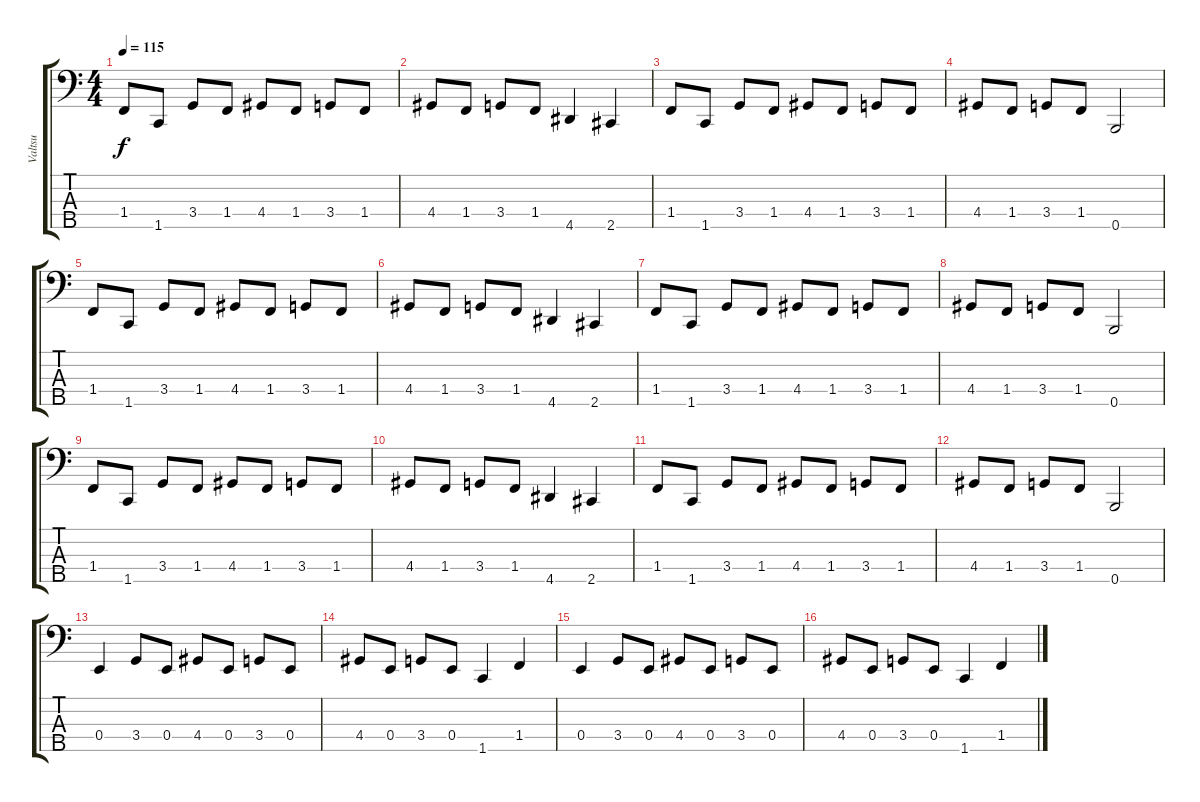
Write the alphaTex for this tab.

\track ("Valtsu" "Valtsu") {instrument slapbass2}
\staff {score tabs}
\tuning (G2 D2 A1 E1 B0) {hide}
\ts (4 4)
\tempo 115
\clef f4
\ks c
1.4.8{dy f} 1.5.8 3.4.8 1.4.8 4.4.8 1.4.8 3.4.8 1.4.8 |
4.4.8 1.4.8 3.4.8 1.4.8 4.5.4 2.5.4 |
1.4.8 1.5.8 3.4.8 1.4.8 4.4.8 1.4.8 3.4.8 1.4.8 |
4.4.8 1.4.8 3.4.8 1.4.8 0.5.2 |
1.4.8 1.5.8 3.4.8 1.4.8 4.4.8 1.4.8 3.4.8 1.4.8 |
4.4.8 1.4.8 3.4.8 1.4.8 4.5.4 2.5.4 |
1.4.8 1.5.8 3.4.8 1.4.8 4.4.8 1.4.8 3.4.8 1.4.8 |
4.4.8 1.4.8 3.4.8 1.4.8 0.5.2 |
1.4.8 1.5.8 3.4.8 1.4.8 4.4.8 1.4.8 3.4.8 1.4.8 |
4.4.8 1.4.8 3.4.8 1.4.8 4.5.4 2.5.4 |
1.4.8 1.5.8 3.4.8 1.4.8 4.4.8 1.4.8 3.4.8 1.4.8 |
4.4.8 1.4.8 3.4.8 1.4.8 0.5.2 |
0.4.4 3.4.8 0.4.8 4.4.8 0.4.8 3.4.8 0.4.8 |
4.4.8 0.4.8 3.4.8 0.4.8 1.5.4 1.4.4 |
0.4.4 3.4.8 0.4.8 4.4.8 0.4.8 3.4.8 0.4.8 |
4.4.8 0.4.8 3.4.8 0.4.8 1.5.4 1.4.4
